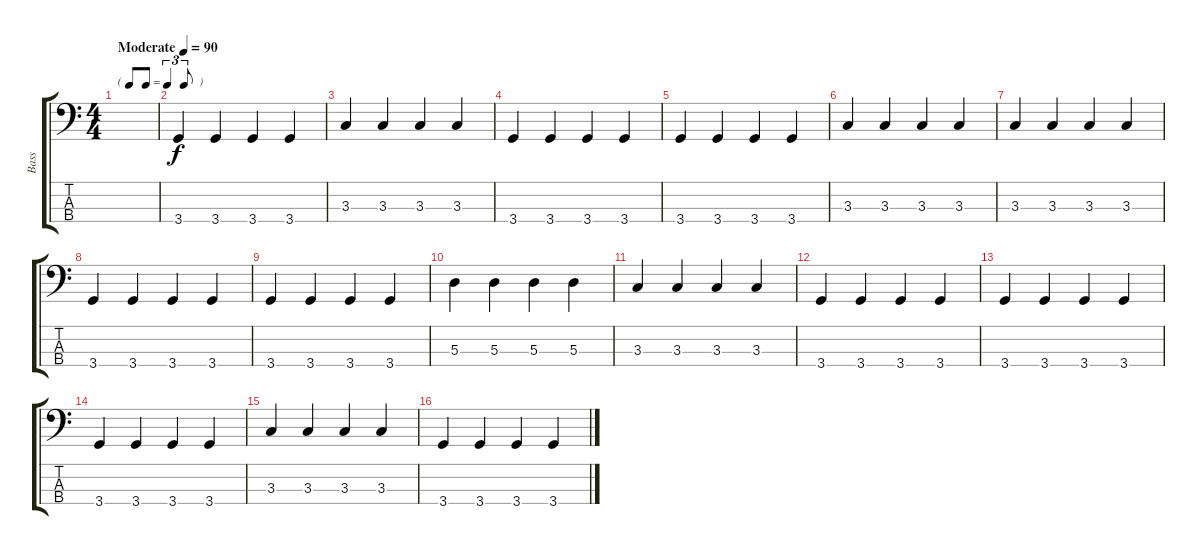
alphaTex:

\track ("Bass" "Bass") {instrument electricbassfinger}
\staff {score tabs}
\tuning (G2 D2 A1 E1) {hide}
\ts (4 4)
\tf triplet8th
\tempo (90 "Moderate")
\clef f4
\ks c
|
3.4.4 3.4.4 3.4.4 3.4.4 |
3.3.4 3.3.4 3.3.4 3.3.4 |
3.4.4 3.4.4 3.4.4 3.4.4 |
3.4.4 3.4.4 3.4.4 3.4.4 |
3.3.4 3.3.4 3.3.4 3.3.4 |
3.3.4 3.3.4 3.3.4 3.3.4 |
3.4.4 3.4.4 3.4.4 3.4.4 |
3.4.4 3.4.4 3.4.4 3.4.4 |
5.3.4 5.3.4 5.3.4 5.3.4 |
3.3.4 3.3.4 3.3.4 3.3.4 |
3.4.4 3.4.4 3.4.4 3.4.4 |
3.4.4 3.4.4 3.4.4 3.4.4 |
3.4.4 3.4.4 3.4.4 3.4.4 |
3.3.4 3.3.4 3.3.4 3.3.4 |
3.4.4 3.4.4 3.4.4 3.4.4
